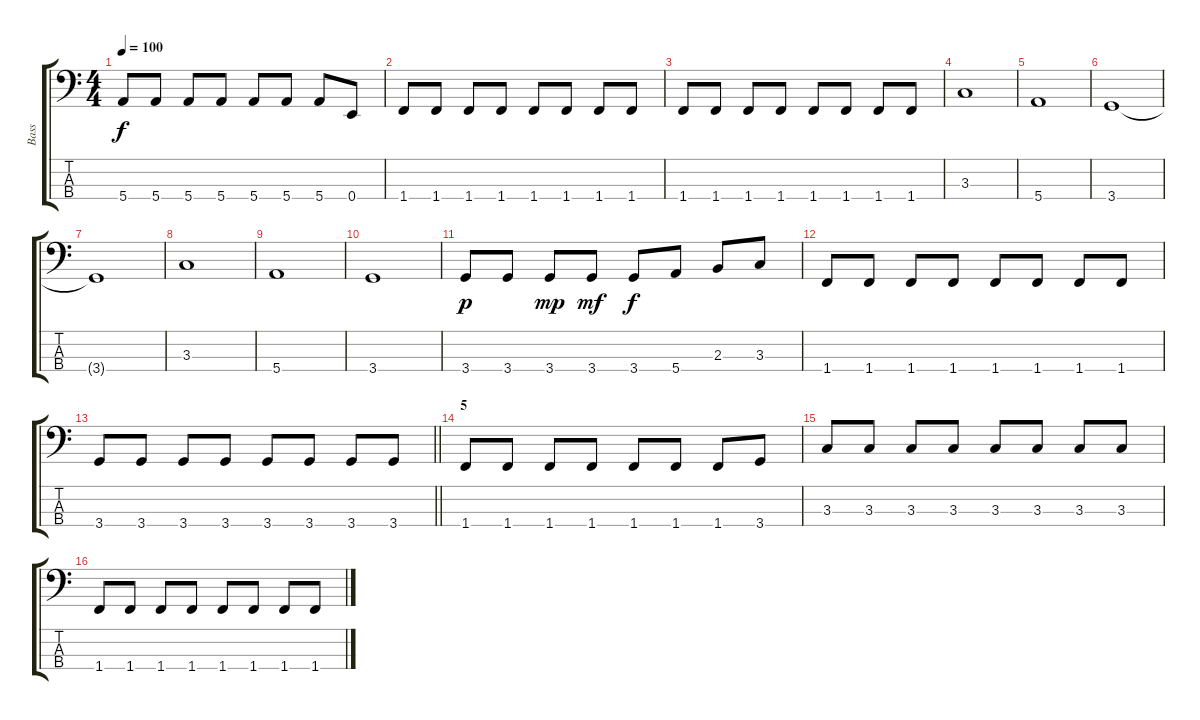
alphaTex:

\track ("Bass" "Bass") {instrument electricbassfinger}
\staff {score tabs}
\tuning (G2 D2 A1 E1) {hide}
\ts (4 4)
\tempo 100
\clef f4
\ks c
5.4.8{dy f} 5.4.8 5.4.8 5.4.8 5.4.8 5.4.8 5.4.8 0.4.8 |
1.4.8 1.4.8 1.4.8 1.4.8 1.4.8 1.4.8 1.4.8 1.4.8 |
1.4.8 1.4.8 1.4.8 1.4.8 1.4.8 1.4.8 1.4.8 1.4.8 |
3.3.1 |
5.4.1 |
3.4.1 |
3.4{t}.1 |
3.3.1 |
5.4.1 |
3.4.1 |
3.4.8{dy p} 3.4.8 3.4.8{dy mp} 3.4.8{dy mf} 3.4.8{dy f} 5.4.8 2.3.8 3.3.8 |
1.4.8 1.4.8 1.4.8 1.4.8 1.4.8 1.4.8 1.4.8 1.4.8 |
\barLineRight lightlight
3.4.8 3.4.8 3.4.8 3.4.8 3.4.8 3.4.8 3.4.8 3.4.8 |
\section ("" "5")
1.4.8 1.4.8 1.4.8 1.4.8 1.4.8 1.4.8 1.4.8 3.4.8 |
3.3.8 3.3.8 3.3.8 3.3.8 3.3.8 3.3.8 3.3.8 3.3.8 |
1.4.8 1.4.8 1.4.8 1.4.8 1.4.8 1.4.8 1.4.8 1.4.8
